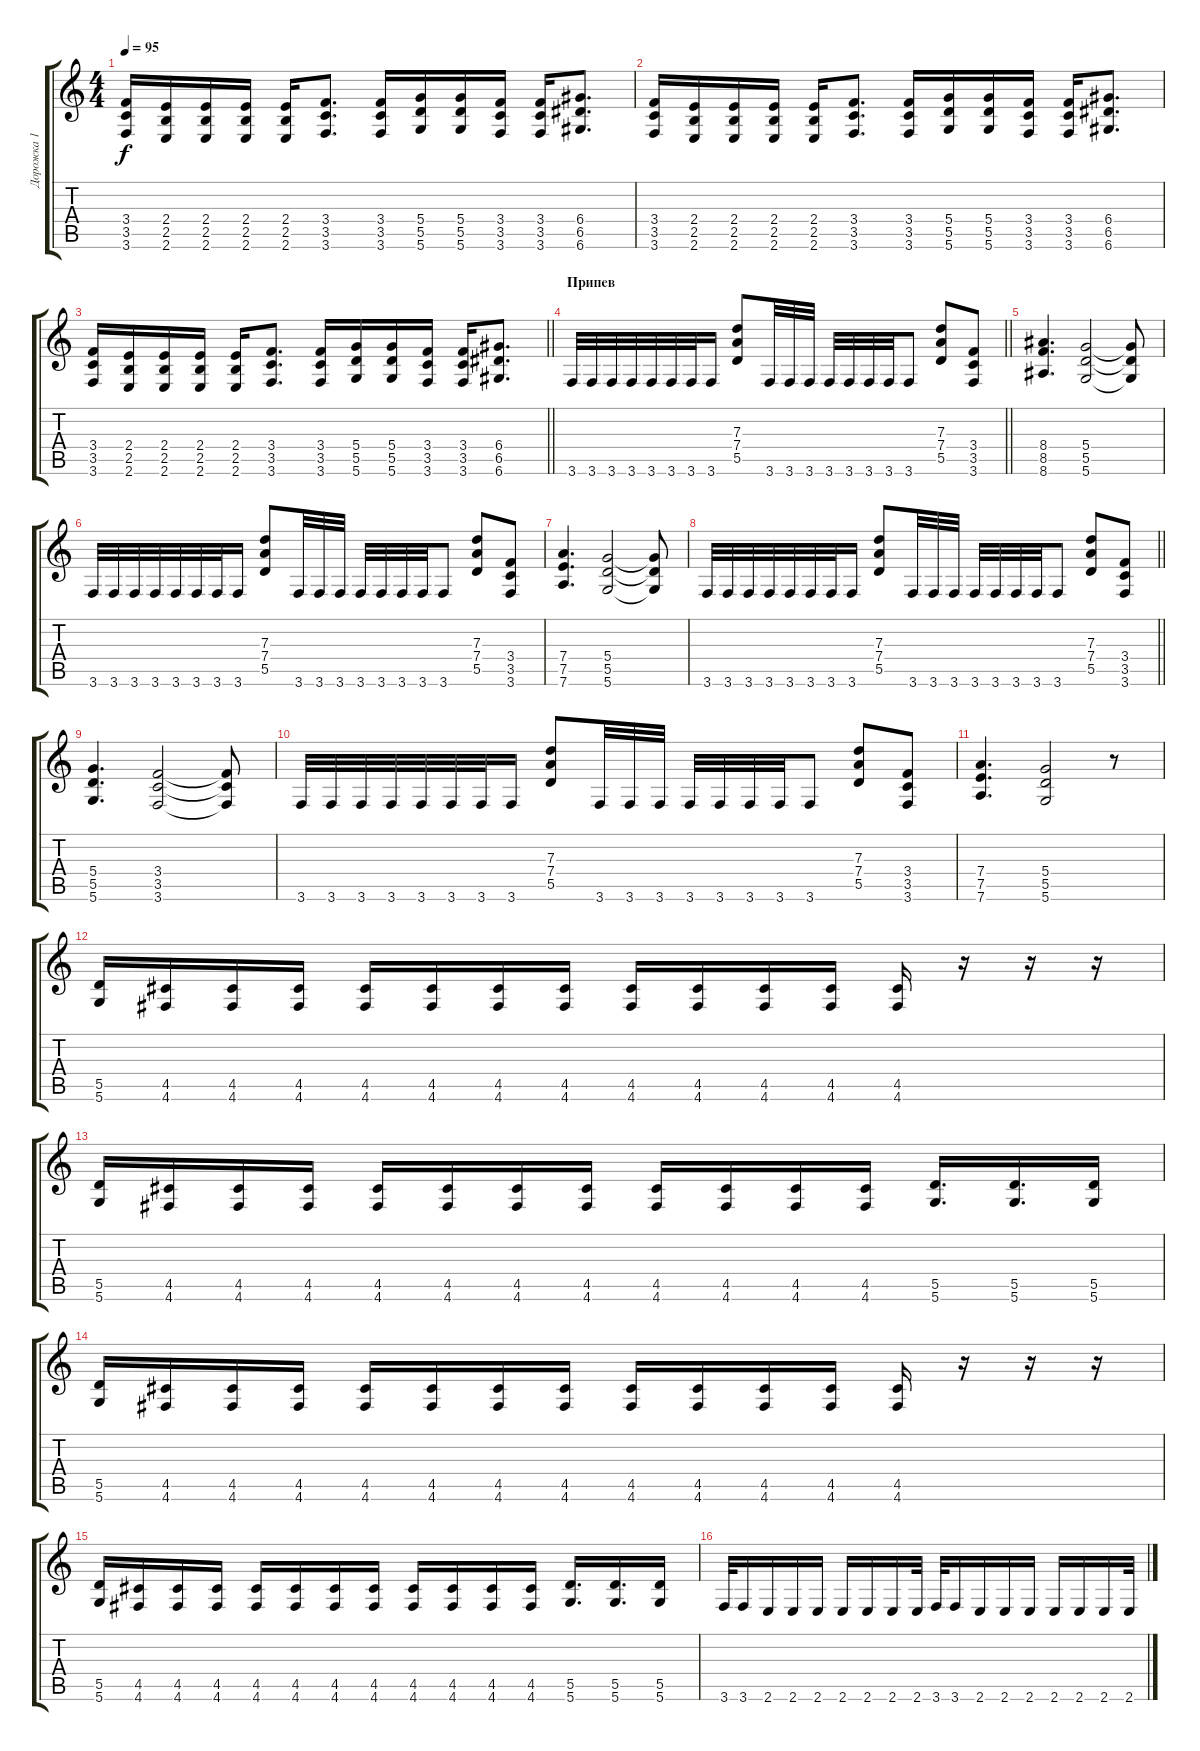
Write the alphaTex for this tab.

\track ("Дорожка 1" "Дорожка 1") {instrument distortionguitar}
\staff {score tabs}
\tuning (E4 B3 G3 D3 A2 D2) {hide}
\ts (4 4)
\tempo 95
\clef g2
\ks c
(3.4 3.5 3.6).16{dy f} (2.4 2.5 2.6).16 (2.4 2.5 2.6).16 (2.4 2.5 2.6).16 (2.4 2.5 2.6).16 (3.4 3.5 3.6).8{d} (3.4 3.5 3.6).16 (5.4 5.5 5.6).16 (5.4 5.5 5.6).16 (3.4 3.5 3.6).16 (3.4 3.5 3.6).16 (6.4 6.5 6.6).8{d} |
(3.4 3.5 3.6).16 (2.4 2.5 2.6).16 (2.4 2.5 2.6).16 (2.4 2.5 2.6).16 (2.4 2.5 2.6).16 (3.4 3.5 3.6).8{d} (3.4 3.5 3.6).16 (5.4 5.5 5.6).16 (5.4 5.5 5.6).16 (3.4 3.5 3.6).16 (3.4 3.5 3.6).16 (6.4 6.5 6.6).8{d} |
\barLineRight lightlight
(3.4 3.5 3.6).16 (2.4 2.5 2.6).16 (2.4 2.5 2.6).16 (2.4 2.5 2.6).16 (2.4 2.5 2.6).16 (3.4 3.5 3.6).8{d} (3.4 3.5 3.6).16 (5.4 5.5 5.6).16 (5.4 5.5 5.6).16 (3.4 3.5 3.6).16 (3.4 3.5 3.6).16 (6.4 6.5 6.6).8{d} |
\section ("" "Припев")
\barLineRight lightlight
3.6.32 3.6.32 3.6.32 3.6.32 3.6.32 3.6.32 3.6.32 3.6.16 (7.3 7.4 5.5).8 3.6.32 3.6.32 3.6.32 3.6.32 3.6.32 3.6.32 3.6.32 3.6.8 (7.3 7.4 5.5).8 (3.4 3.5 3.6).8 |
\section ("" "")
(8.4 8.5 8.6).4{d} (5.4 5.5 5.6).2 (5.4{t} 5.5{t} 5.6{t}).8 |
3.6.32 3.6.32 3.6.32 3.6.32 3.6.32 3.6.32 3.6.32 3.6.16 (7.3 7.4 5.5).8 3.6.32 3.6.32 3.6.32 3.6.32 3.6.32 3.6.32 3.6.32 3.6.8 (7.3 7.4 5.5).8 (3.4 3.5 3.6).8 |
(7.4 7.5 7.6).4{d} (5.4 5.5 5.6).2 (5.4{t} 5.5{t} 5.6{t}).8 |
\barLineRight lightlight
3.6.32 3.6.32 3.6.32 3.6.32 3.6.32 3.6.32 3.6.32 3.6.16 (7.3 7.4 5.5).8 3.6.32 3.6.32 3.6.32 3.6.32 3.6.32 3.6.32 3.6.32 3.6.8 (7.3 7.4 5.5).8 (3.4 3.5 3.6).8 |
(5.4 5.5 5.6).4{d} (3.4 3.5 3.6).2 (3.4{t} 3.5{t} 3.6{t}).8 |
3.6.32 3.6.32 3.6.32 3.6.32 3.6.32 3.6.32 3.6.32 3.6.16 (7.3 7.4 5.5).8 3.6.32 3.6.32 3.6.32 3.6.32 3.6.32 3.6.32 3.6.32 3.6.8 (7.3 7.4 5.5).8 (3.4 3.5 3.6).8 |
(7.4 7.5 7.6).4{d} (5.4 5.5 5.6).2 r.8 |
(5.5 5.6).16 (4.5 4.6).16 (4.5 4.6).16 (4.5 4.6).16 (4.5 4.6).16 (4.5 4.6).16 (4.5 4.6).16 (4.5 4.6).16 (4.5 4.6).16 (4.5 4.6).16 (4.5 4.6).16 (4.5 4.6).16 (4.5 4.6).16 r.16 r.16 r.16 |
(5.5 5.6).16 (4.5 4.6).16 (4.5 4.6).16 (4.5 4.6).16 (4.5 4.6).16 (4.5 4.6).16 (4.5 4.6).16 (4.5 4.6).16 (4.5 4.6).16 (4.5 4.6).16 (4.5 4.6).16 (4.5 4.6).16 (5.5 5.6).16{d} (5.5 5.6).16{d} (5.5 5.6).16 |
(5.5 5.6).16 (4.5 4.6).16 (4.5 4.6).16 (4.5 4.6).16 (4.5 4.6).16 (4.5 4.6).16 (4.5 4.6).16 (4.5 4.6).16 (4.5 4.6).16 (4.5 4.6).16 (4.5 4.6).16 (4.5 4.6).16 (4.5 4.6).16 r.16 r.16 r.16 |
(5.5 5.6).16 (4.5 4.6).16 (4.5 4.6).16 (4.5 4.6).16 (4.5 4.6).16 (4.5 4.6).16 (4.5 4.6).16 (4.5 4.6).16 (4.5 4.6).16 (4.5 4.6).16 (4.5 4.6).16 (4.5 4.6).16 (5.5 5.6).16{d} (5.5 5.6).16{d} (5.5 5.6).16 |
3.6.32 3.6.16 2.6.16 2.6.16 2.6.16 2.6.16 2.6.16 2.6.16 2.6.32 3.6.32 3.6.16 2.6.16 2.6.16 2.6.16 2.6.16 2.6.16 2.6.16 2.6.32
